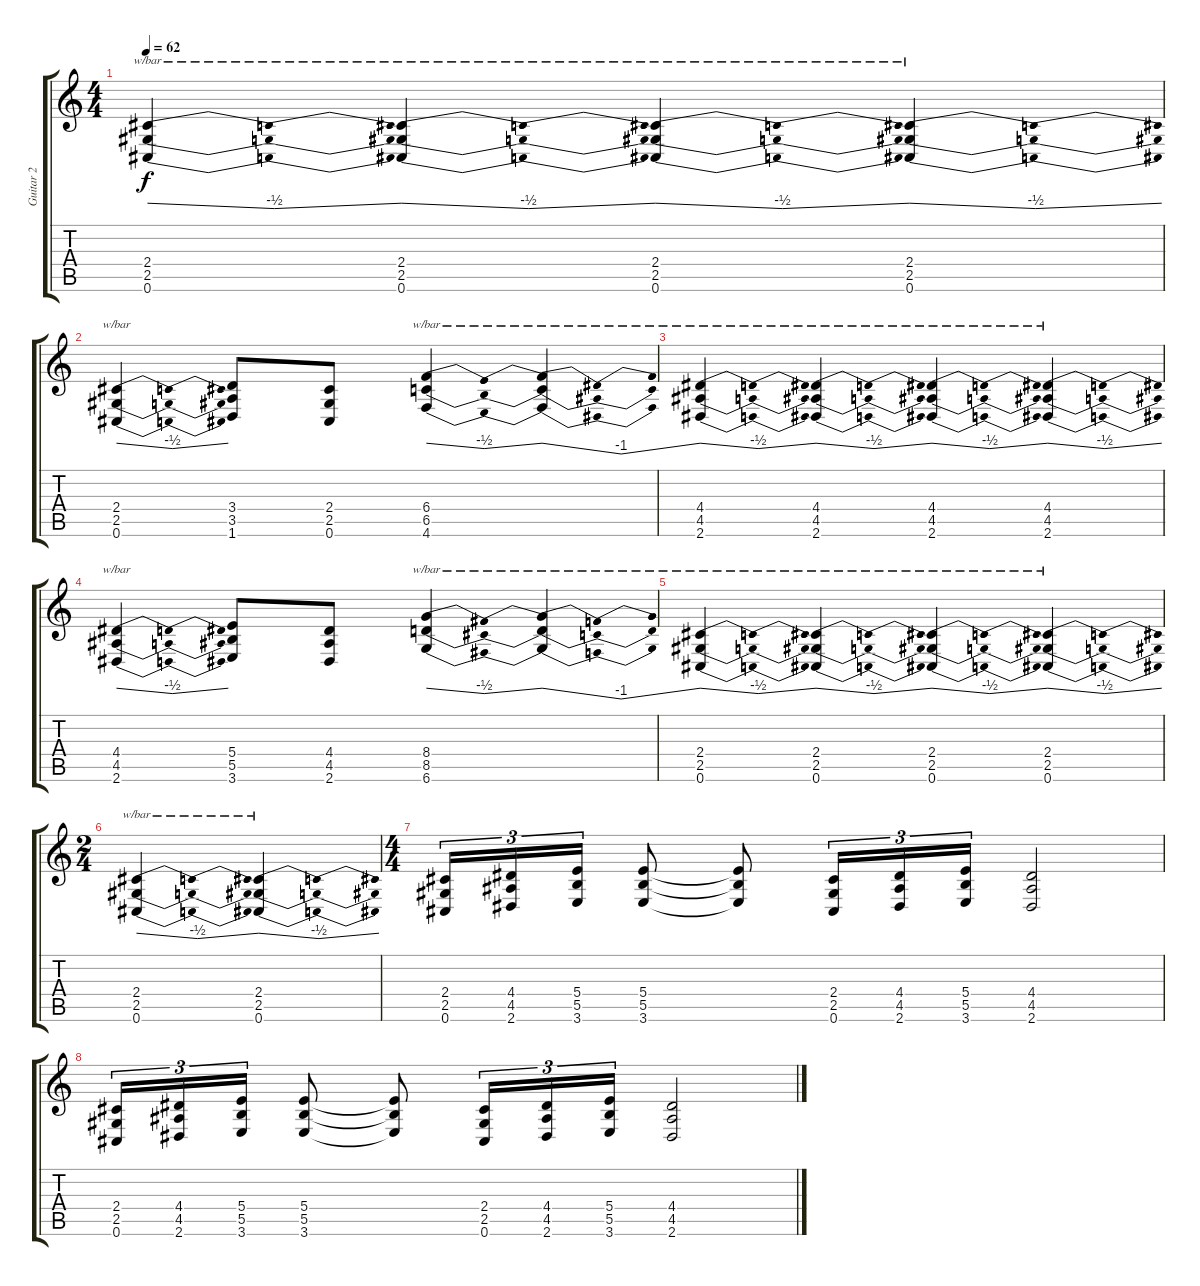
\track ("Guitar 2" "Guitar 2") {instrument distortionguitar}
\staff {score tabs}
\tuning (Db4 Ab3 E3 B2 Gb2 Db2) {hide}
\ts (4 4)
\tempo 62
\clef g2
\ks c
(2.4 2.5 0.6).4{tbe (dip default 0 0 30 -2 60 0) dy f} (2.4 2.5 0.6).4{tbe (dip default 0 0 30 -2 60 0)} (2.4 2.5 0.6).4{tbe (dip default 0 0 30 -2 60 0)} (2.4 2.5 0.6).4{tbe (dip default 0 0 30 -2 60 0)} |
(2.4 2.5 0.6).4{tbe (dip default 0 0 30 -2 60 0)} (3.4 3.5 1.6).8 (2.4 2.5 0.6).8 (6.4 6.5 4.6).4{tbe (dip default 0 0 30 -2 60 0)} (6.4{t} 6.5{t} 4.6{t}).4{tbe (dip default 0 0 30 -4 60 0)} |
(4.4 4.5 2.6).4{tbe (dip default 0 0 30 -2 60 0)} (4.4 4.5 2.6).4{tbe (dip default 0 0 30 -2 60 0)} (4.4 4.5 2.6).4{tbe (dip default 0 0 30 -2 60 0)} (4.4 4.5 2.6).4{tbe (dip default 0 0 30 -2 60 0)} |
(4.4 4.5 2.6).4{tbe (dip default 0 0 30 -2 60 0)} (5.4 5.5 3.6).8 (4.4 4.5 2.6).8 (8.4 8.5 6.6).4{tbe (dip default 0 0 30 -2 60 0)} (8.4{t} 8.5{t} 6.6{t}).4{tbe (dip default 0 0 30 -4 60 0)} |
(2.4 2.5 0.6).4{tbe (dip default 0 0 30 -2 60 0)} (2.4 2.5 0.6).4{tbe (dip default 0 0 30 -2 60 0)} (2.4 2.5 0.6).4{tbe (dip default 0 0 30 -2 60 0)} (2.4 2.5 0.6).4{tbe (dip default 0 0 30 -2 60 0)} |
\ts (2 4)
(2.4 2.5 0.6).4{tbe (dip default 0 0 30 -2 60 0)} (2.4 2.5 0.6).4{tbe (dip default 0 0 30 -2 60 0)} |
\ts (4 4)
(2.4 2.5 0.6).16{tu (3 2)} (4.4 4.5 2.6).16{tu (3 2)} (5.4 5.5 3.6).16{tu (3 2)} (5.4 5.5 3.6).8 (5.4{t} 5.5{t} 3.6{t}).8 (2.4 2.5 0.6).16{tu (3 2)} (4.4 4.5 2.6).16{tu (3 2)} (5.4 5.5 3.6).16{tu (3 2)} (4.4 4.5 2.6).2 |
(2.4 2.5 0.6).16{tu (3 2)} (4.4 4.5 2.6).16{tu (3 2)} (5.4 5.5 3.6).16{tu (3 2)} (5.4 5.5 3.6).8 (5.4{t} 5.5{t} 3.6{t}).8 (2.4 2.5 0.6).16{tu (3 2)} (4.4 4.5 2.6).16{tu (3 2)} (5.4 5.5 3.6).16{tu (3 2)} (4.4 4.5 2.6).2
